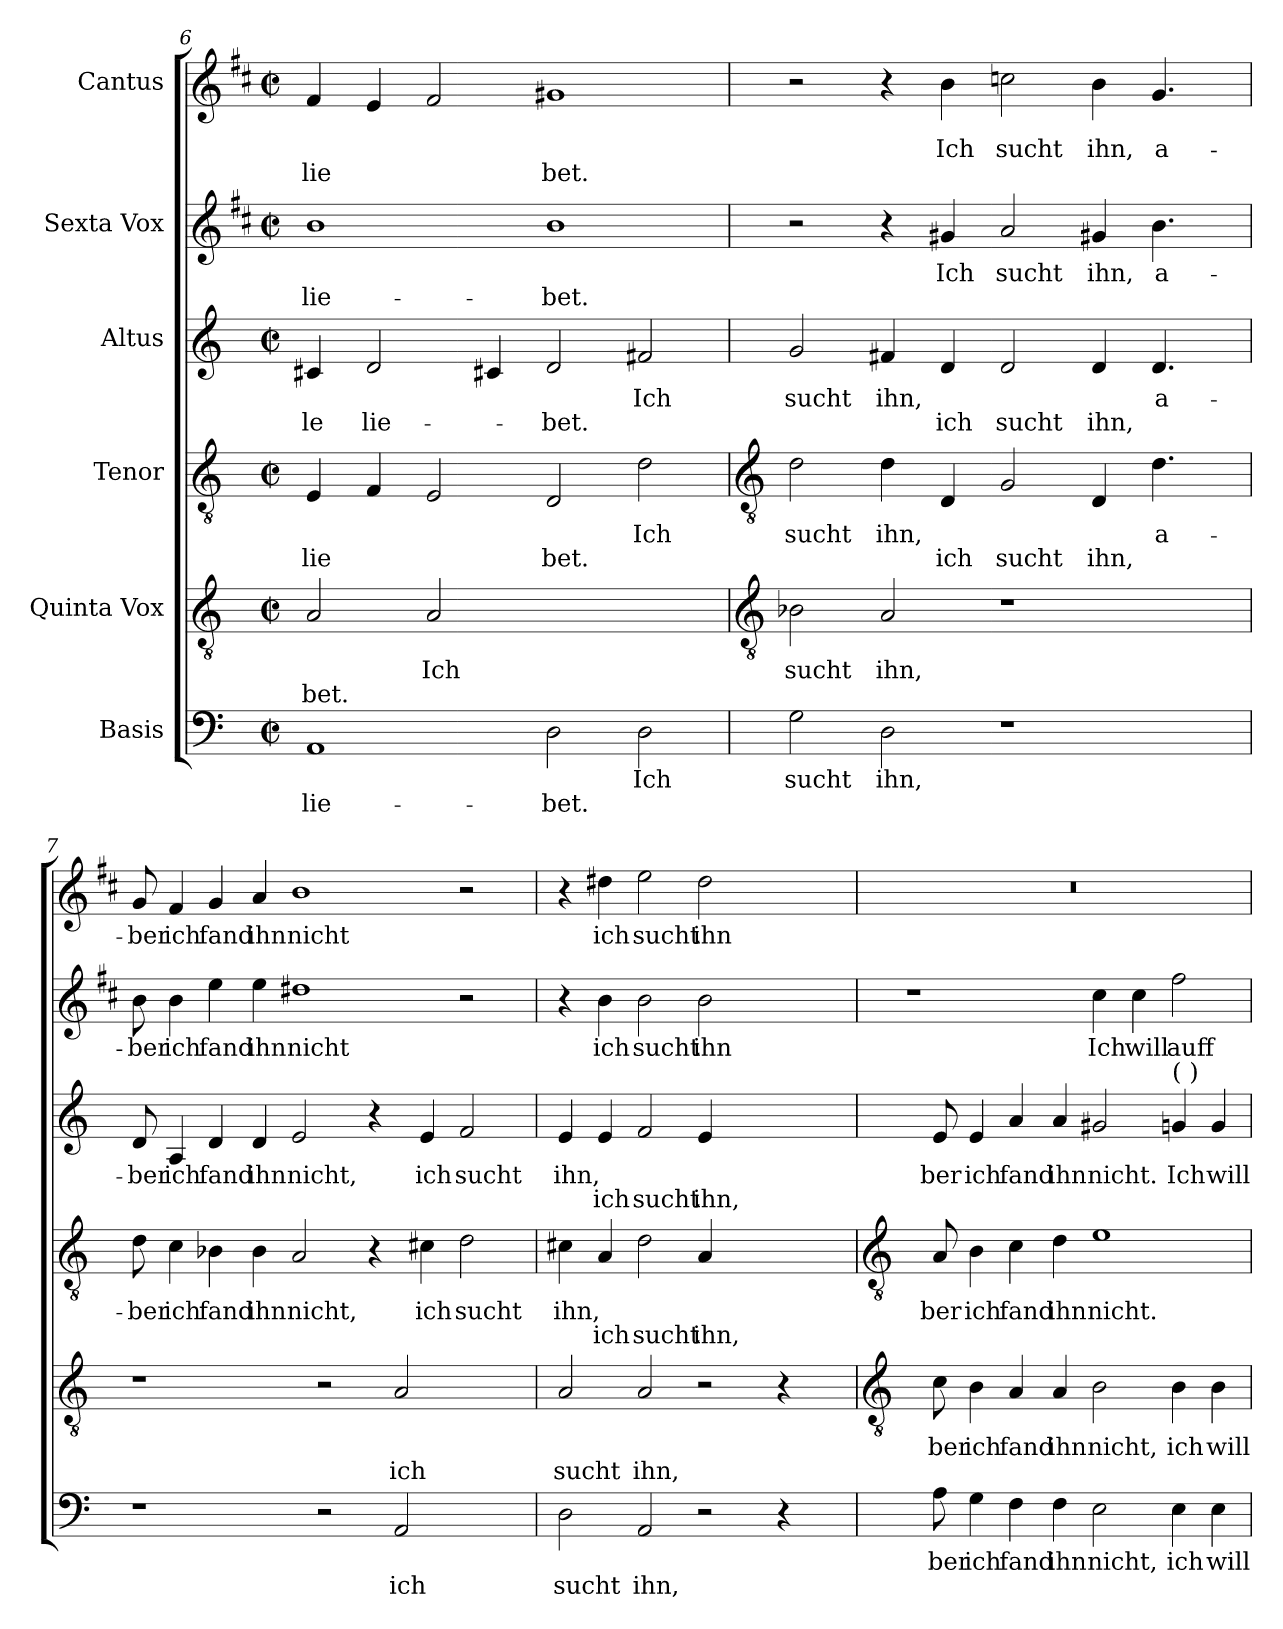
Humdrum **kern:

**kern	**text	**text	**kern	**text	**text	**kern	**text	**text	**kern	**text	**text	**kern	**text	**text	**kern	**text	**text
*part6	*part6	*part6	*part5	*part5	*part5	*part4	*part4	*part4	*part3	*part3	*part3	*part2	*part2	*part2	*part1	*part1	*part1
*staff6	*staff6	*staff6	*staff5	*staff5	*staff5	*staff4	*staff4	*staff4	*staff3	*staff3	*staff3	*staff2	*staff2	*staff2	*staff1	*staff1	*staff1
*I"Basis	*	*	*I"Quinta Vox	*	*	*I"Tenor	*	*	*I"Altus	*	*	*I"Sexta Vox	*	*	*I"Cantus	*	*
*clefF4	*	*	*clefGv2	*	*	*clefGv2	*	*	*clefG2	*	*	*clefG2	*	*	*clefG2	*	*
*	*	*	*	*	*	*	*	*	*	*	*	*ITrd1c2	*	*	*ITrd1c2	*	*
*k[]	*	*	*k[]	*	*	*k[]	*	*	*k[]	*	*	*k[]	*	*	*k[]	*	*
*C:	*	*	*C:	*	*	*C:	*	*	*C:	*	*	*C:	*	*	*C:	*	*
*M4/2	*	*	*M4/2	*	*	*M4/2	*	*	*M4/2	*	*	*M4/2	*	*	*M4/2	*	*
*met(c|)	*	*	*met(c|)	*	*	*met(c|)	*	*	*met(c|)	*	*	*met(c|)	*	*	*met(c|)	*	*
=6	=6	=6	=6	=6	=6	=6	=6	=6	=6	=6	=6	=6	=6	=6	=6	=6	=6
!	!	!LO:LY:b	!	!	!LO:LY:b	!	!	!LO:LY:b	!	!	!LO:LY:b	!	!	!LO:LY:b	!	!	!LO:LY:b
*	*	*	*	*	*	*	*	*	*	*	*	*	*	*	*^	*	*
1AA	.	lie-	2A	.	-bet.	4E	.	lie	4c#X	.	-le	1a	.	lie-	4e	0ryy	.	lie
!	!	!	!	!	!	!	!	!	!	!	!LO:LY:b	!	!	!	!	!	!	!
.	.	.	.	.	.	4F	.	.	2d	.	lie-	.	.	.	4d	.	.	.
!	!	!	!	!LO:LY:b	!	!	!	!	!	!	!	!	!	!	!	!	!	!
.	.	.	2A	Ich	.	2E	.	.	.	.	.	.	.	.	2e	.	.	.
.	.	.	.	.	.	.	.	.	4c#X	.	.	.	.	.	.	.	.	.
!	!	!LO:LY:b	!	!	!	!	!	!LO:LY:b	!	!	!LO:LY:b	!	!	!LO:LY:b	!	!	!	!LO:LY:b
2D	.	-bet.	1ryy	.	.	2D	.	bet.	2d	.	-bet.	1a	.	-bet.	1f#X	.	.	bet.
!	!LO:LY:b	!	!	!	!	!	!LO:LY:b	!	!	!LO:LY:b	!	!	!	!	!	!	!	!
2D	Ich	.	.	.	.	2d	Ich	.	2f#X	Ich	.	.	.	.	.	.	.	.
!!LO:LB:g=z	!!
=7	=7	=7	=7	=7	=7	=7	=7	=7	=7	=7	=7	=7	=7	=7	=7	=7	=7	=7
*	*	*	*clefGv2	*	*	*clefGv2	*	*	*	*	*	*	*	*	*	*	*	*
!	!LO:LY:b	!	!	!LO:LY:b	!	!	!LO:LY:b	!	!	!LO:LY:b	!	!	!	!	!	!	!	!
2G	sucht	.	2B-X	sucht	.	2d	sucht	.	2g	sucht	.	2r	.	.	2r	1ryy	.	.
!	!LO:LY:b	!	!	!LO:LY:b	!	!	!LO:LY:b	!	!	!LO:LY:b	!	!	!	!	!	!	!	!
2D	ihn,	.	2A	ihn,	.	4d	ihn,	.	4f#	ihn,	.	4r	.	.	4r	.	.	.
!	!	!	!	!	!	!	!	!LO:LY:b	!	!	!LO:LY:b	!	!LO:LY:b	!	!	!	!LO:LY:b	!
.	.	.	.	.	.	4D	.	ich	4d	.	ich	4f#X	Ich	.	4a	.	Ich	.
!	!	!	!	!	!	!	!	!LO:LY:b	!	!	!LO:LY:b	!	!LO:LY:b	!	!	!	!LO:LY:b	!
1r	.	.	1r	.	.	2G	.	sucht	2d	.	sucht	2g	sucht	.	2b-X	2ryy	sucht	.
!	!	!	!	!	!	!	!	!LO:LY:b	!	!	!LO:LY:b	!	!LO:LY:b	!	!	!	!LO:LY:b	!
.	.	.	.	.	.	4D	.	ihn,	4d	.	ihn,	4f#X	ihn,	.	4a	4ryy	ihn,	.
!	!	!	!	!	!	!	!LO:LY:b	!	!	!LO:LY:b	!	!	!LO:LY:b	!	!	!	!LO:LY:b	!
.	.	.	.	.	.	4.d	a-	.	4.d	a-	.	4.a	a-	.	4.f	4ryy	a-	.
8ryy	.	.	8ryy	.	.	.	.	.	.	.	.	.	.	.	.	8ryy	.	.
=7	=7	=7	=7	=7	=7	=7	=7	=7	=7	=7	=7	=7	=7	=7	=7	=7	=7	=7
!	!	!	!	!	!	!	!LO:LY:b	!	!	!LO:LY:b	!	!	!LO:LY:b	!	!	!	!LO:LY:b	!
1r	.	.	1r	.	.	8d	-ber	.	8d	-ber	.	8a	-ber	.	8f	1ryy	-ber	.
!	!	!	!	!	!	!	!LO:LY:b	!	!	!LO:LY:b	!	!	!LO:LY:b	!	!	!	!LO:LY:b	!
.	.	.	.	.	.	4c	ich	.	4A	ich	.	4a	ich	.	4e	.	ich	.
!	!	!	!	!	!	!	!LO:LY:b	!	!	!LO:LY:b	!	!	!LO:LY:b	!	!	!	!LO:LY:b	!
.	.	.	.	.	.	4B-X	fand	.	4d	fand	.	4dd	fand	.	4f	.	fand	.
!	!	!	!	!	!	!	!LO:LY:b	!	!	!LO:LY:b	!	!	!LO:LY:b	!	!	!	!LO:LY:b	!
.	.	.	.	.	.	4B-	ihn	.	4d	ihn	.	4dd	ihn	.	4g	.	ihn	.
!	!	!	!	!	!	!	!LO:LY:b	!	!	!LO:LY:b	!	!	!LO:LY:b	!	!	!	!LO:LY:b	!
.	.	.	.	.	.	2A	nicht,	.	2e	nicht,	.	1cc#X	nicht	.	1a	.	nicht	.
2r	.	.	2r	.	.	.	.	.	.	.	.	.	.	.	.	1ryy	.	.
.	.	.	.	.	.	4r	.	.	4r	.	.	.	.	.	.	.	.	.
!	!	!LO:LY:b	!	!	!LO:LY:b	!	!	!	!	!	!	!	!	!	!	!	!	!
2AA	.	ich	2A	.	ich	.	.	.	.	.	.	.	.	.	.	.	.	.
!	!	!	!	!	!	!	!LO:LY:b	!	!	!LO:LY:b	!	!	!	!	!	!	!	!
.	.	.	.	.	.	4c#X	ich	.	4e	ich	.	.	.	.	.	.	.	.
!	!	!	!	!	!	!	!LO:LY:b	!	!	!LO:LY:b	!	!	!	!	!	!	!	!
.	.	.	.	.	.	2d	sucht	.	2f	sucht	.	2r	.	.	2r	.	.	.
4.ryy	.	.	4.ryy	.	.	.	.	.	.	.	.	.	.	.	.	4.ryy	.	.
=9	=9	=9	=9	=9	=9	=9	=9	=9	=9	=9	=9	=9	=9	=9	=9	=9	=9	=9
!	!	!LO:LY:b	!	!	!LO:LY:b	!	!LO:LY:b	!	!	!LO:LY:b	!	!	!	!	!	!	!	!
2D	.	sucht	2A	.	sucht	4c#X	ihn,	.	4e	ihn,	.	4r	.	.	4r	2ryy	.	.
!	!	!	!	!	!	!	!	!LO:LY:b	!	!	!LO:LY:b	!	!LO:LY:b	!	!	!	!LO:LY:b	!
.	.	.	.	.	.	4A	.	ich	4e	.	ich	4a	ich	.	4cc#X	.	ich	.
!	!	!LO:LY:b	!	!	!LO:LY:b	!	!	!LO:LY:b	!	!	!LO:LY:b	!	!LO:LY:b	!	!	!	!LO:LY:b	!
2AA	.	ihn,	2A	.	ihn,	2d	.	sucht	2f	.	sucht	2a	sucht	.	2dd	1.ryy	sucht	.
!	!	!	!	!	!	!	!	!LO:LY:b	!	!	!LO:LY:b	!	!LO:LY:b	!	!	!	!LO:LY:b	!
2r	.	.	2r	.	.	4A	.	ihn,	4e	.	ihn,	2a	ihn	.	2cc#	.	ihn	.
!	!	!	!	!	!	!	!LO:LY:b	!	!	!LO:LY:b	!	!	!	!	!	!	!	!
.	.	.	.	.	.	[4Ayy	a	.	[4eyy	a	.	.	.	.	.	.	.	.
4r	.	.	4r	.	.	2ryy	.	.	2ryy	.	.	2ryy	.	.	2ryy	.	.	.
!	!LO:LY:b	!	!	!LO:LY:b	!	!	!	!	!	!	!	!	!	!	!	!	!	!
[4Ayy	a	.	[4cyy	a	.	.	.	.	.	.	.	.	.	.	.	.	.	.
*	*	*	*	*	*	*	*	*	*	*	*	*	*	*	*v	*v	*	*
!!LO:LB:g=z
=10	=10	=10	=10	=10	=10	=10	=10	=10	=10	=10	=10	=10	=10	=10	=10	=10	=10
*	*	*	*clefGv2	*	*	*clefGv2	*	*	*	*	*	*	*	*	*	*	*
8Ayy]	.	.	8cyy]	.	.	8Ayy]	.	.	8eyy]	.	.	1r	.	.	0r	.	.
!	!LO:LY:b	!	!	!LO:LY:b	!	!	!LO:LY:b	!	!	!LO:LY:b	!	!	!	!	!	!	!
8A	ber	.	8c	ber	.	8A	ber	.	8e	ber	.	.	.	.	.	.	.
!	!LO:LY:b	!	!	!LO:LY:b	!	!	!LO:LY:b	!	!	!LO:LY:b	!	!	!	!	!	!	!
4G	ich	.	4B	ich	.	4B	ich	.	4e	ich	.	.	.	.	.	.	.
!	!LO:LY:b	!	!	!LO:LY:b	!	!	!LO:LY:b	!	!	!LO:LY:b	!	!	!	!	!	!	!
4F	fand	.	4A	fand	.	4c	fand	.	4a	fand	.	.	.	.	.	.	.
!	!LO:LY:b	!	!	!LO:LY:b	!	!	!LO:LY:b	!	!	!LO:LY:b	!	!	!	!	!	!	!
4F	ihn	.	4A	ihn	.	4d	ihn	.	4a	ihn	.	.	.	.	.	.	.
!	!LO:LY:b	!	!	!LO:LY:b	!	!	!LO:LY:b	!	!	!LO:LY:b	!	!	!LO:LY:b	!	!	!	!
2E	nicht,	.	2B	nicht,	.	1e	nicht.	.	2g#X	nicht.	.	4b	Ich	.	.	.	.
!	!	!	!	!	!	!	!	!	!	!	!	!	!LO:LY:b	!	!	!	!
.	.	.	.	.	.	.	.	.	.	.	.	4b	will	.	.	.	.
!	!	!	!	!	!	!	!	!	!LO:TX:a:t=(  )	!	!	!	!	!	!	!	!
!	!LO:LY:b	!	!	!LO:LY:b	!	!	!	!	!	!LO:LY:b	!	!	!LO:LY:b	!	!	!	!
4E	ich	.	4B	ich	.	.	.	.	4g	Ich	.	2ee	auff-	.	.	.	.
!	!LO:LY:b	!	!	!LO:LY:b	!	!	!	!	!	!LO:LY:b	!	!	!	!	!	!	!
4E	will	.	4B	will	.	.	.	.	4g	will	.	.	.	.	.	.	.
=	=	=	=	=	=	=	=	=	=	=	=	=	=	=	=	=	=
*-	*-	*-	*-	*-	*-	*-	*-	*-	*-	*-	*-	*-	*-	*-	*-	*-	*-
